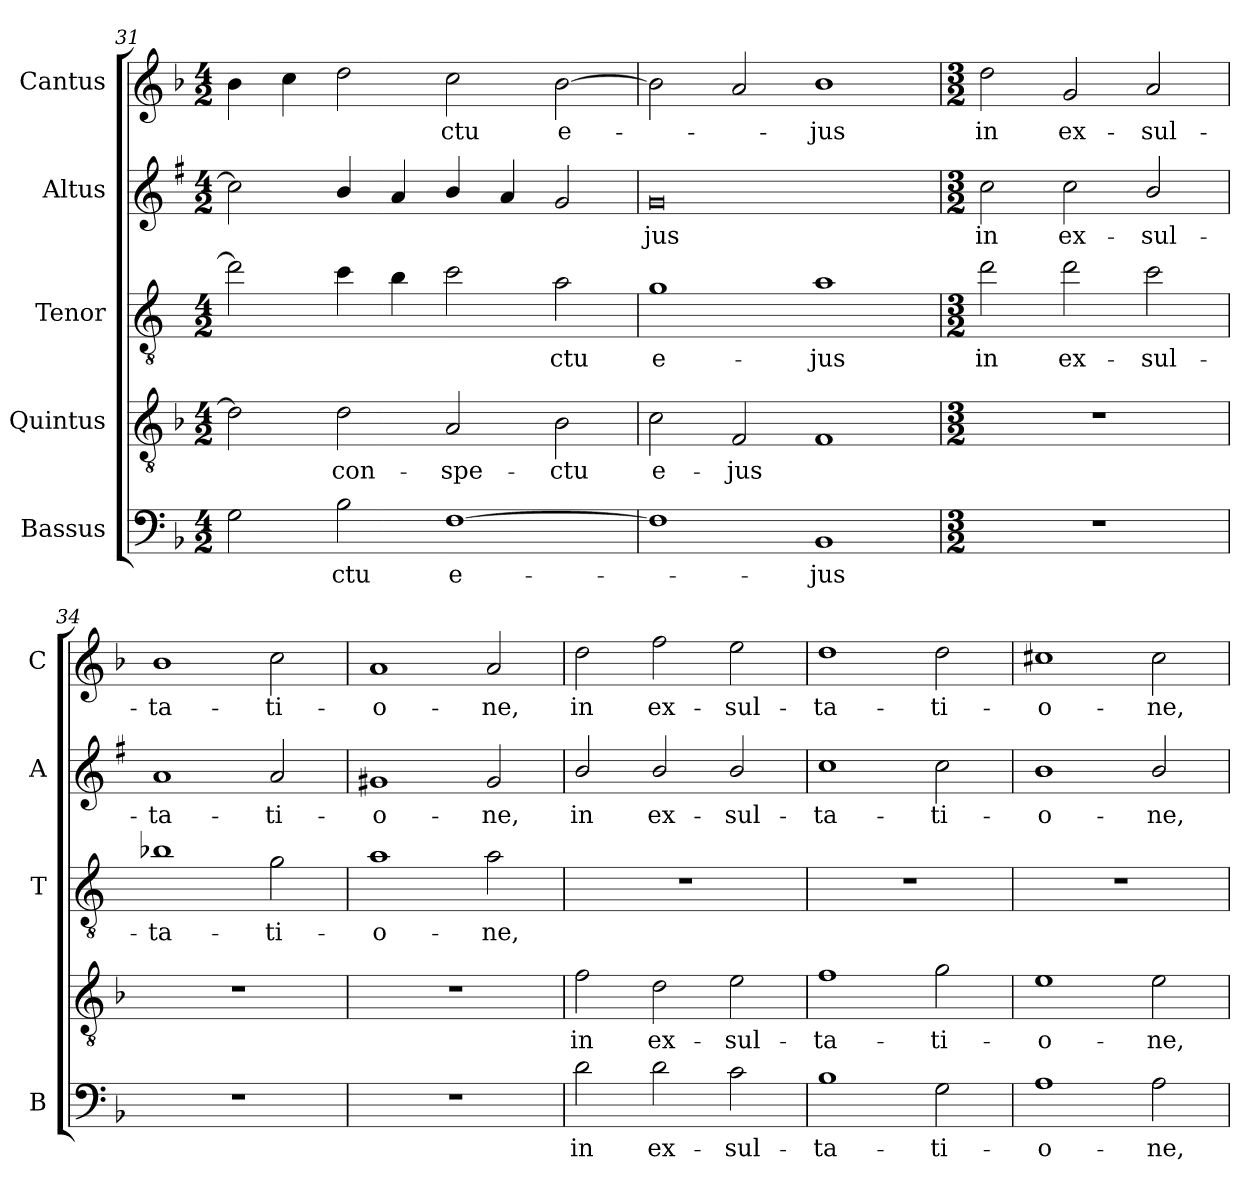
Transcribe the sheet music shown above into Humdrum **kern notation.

**kern	**text	**kern	**text	**kern	**text	**kern	**text	**kern	**text
*part5	*part5	*part4	*part4	*part3	*part3	*part2	*part2	*part1	*part1
*staff5	*staff5	*staff4	*staff4	*staff3	*staff3	*staff2	*staff2	*staff1	*staff1
*I"Bassus	*	*I"Quintus	*	*I"Tenor	*	*I"Altus	*	*I"Cantus	*
*I'B	*	*	*	*I'T	*	*I'A	*	*I'C	*
*clefF4	*	*clefGv2	*	*clefGv2	*	*clefG2	*	*clefG2	*
*	*	*	*	*ITrd4c7	*	*ITrd1c2	*	*	*
*k[b-]	*	*k[b-]	*	*k[b-]	*	*k[b-]	*	*k[b-]	*
*F:	*	*F:	*	*F:	*	*F:	*	*F:	*
*M4/2	*	*M4/2	*	*M4/2	*	*M4/2	*	*M4/2	*
=31	=31	=31	=31	=31	=31	=31	=31	=31	=31
2G\	.	2d\]	.	2g\]	.	2b-\]	.	4b-\	.
.	.	.	.	.	.	.	.	4cc\	.
!	!LO:LY:b	!	!LO:LY:b	!	!	!	!	!	!
2B-\	-ctu	2d\	con-	4f\	.	4a/	.	2dd\	.
.	.	.	.	4e\	.	4g/	.	.	.
!	!LO:LY:b	!	!LO:LY:b	!	!	!	!	!	!LO:LY:b
[1F	e-	2A/	-spe-	2f\	.	4a/	.	2cc\	-ctu
.	.	.	.	.	.	4g/	.	.	.
!	!	!	!LO:LY:b	!	!LO:LY:b	!	!	!	!LO:LY:b
.	.	2B-\	-ctu	2d\	-ctu	2f/	.	[2b-\	e-
=32	=32	=32	=32	=32	=32	=32	=32	=32	=32
!	!	!	!LO:LY:b	!	!LO:LY:b	!	!LO:LY:b	!	!
1F]	.	2c\	e-	1c	e-	0f	-jus	2b-\]	.
!	!	!	!LO:LY:b	!	!	!	!	!	!
.	.	2F/	-jus	.	.	.	.	2a/	.
!	!LO:LY:b	!	!	!	!LO:LY:b	!	!	!	!LO:LY:b
1BB-	-jus	1F	.	1d	-jus	.	.	1b-	-jus
=33	=33	=33	=33	=33	=33	=33	=33	=33	=33
*M3/2	*	*M3/2	*	*M3/2	*	*M3/2	*	*M3/2	*
!	!	!	!	!	!LO:LY:b	!	!LO:LY:b	!	!LO:LY:b
1.r	.	1.r	.	2g\	in	2b-\	in	2dd\	in
!	!	!	!	!	!LO:LY:b	!	!LO:LY:b	!	!LO:LY:b
.	.	.	.	2g\	ex-	2b-\	ex-	2g/	ex-
!	!	!	!	!	!LO:LY:b	!	!LO:LY:b	!	!LO:LY:b
.	.	.	.	2f\	-sul-	2a/	-sul-	2a/	-sul-
=34	=34	=34	=34	=34	=34	=34	=34	=34	=34
!	!	!	!	!	!LO:LY:b	!	!LO:LY:b	!	!LO:LY:b
1.r	.	1.r	.	1e-X	-ta-	1g	-ta-	1b-	-ta-
!	!	!	!	!	!LO:LY:b	!	!LO:LY:b	!	!LO:LY:b
.	.	.	.	2c\	-ti-	2g/	-ti-	2cc\	-ti-
=35	=35	=35	=35	=35	=35	=35	=35	=35	=35
!	!	!	!	!	!LO:LY:b	!	!LO:LY:b	!	!LO:LY:b
1.r	.	1.r	.	1d	-o-	1f#X	-o-	1a	-o-
!	!	!	!	!	!LO:LY:b	!	!LO:LY:b	!	!LO:LY:b
.	.	.	.	2d\	-ne,	2f#/	-ne,	2a/	-ne,
!!LO:PB:g=z
=36	=36	=36	=36	=36	=36	=36	=36	=36	=36
!	!LO:LY:b	!	!LO:LY:b	!	!	!	!LO:LY:b	!	!LO:LY:b
2d\	in	2f\	in	1.r	.	2a/	in	2dd\	in
!	!LO:LY:b	!	!LO:LY:b	!	!	!	!LO:LY:b	!	!LO:LY:b
2d\	ex-	2d\	ex-	.	.	2a/	ex-	2ff\	ex-
!	!LO:LY:b	!	!LO:LY:b	!	!	!	!LO:LY:b	!	!LO:LY:b
2c\	-sul-	2e\	-sul-	.	.	2a/	-sul-	2ee\	-sul-
=37	=37	=37	=37	=37	=37	=37	=37	=37	=37
!	!LO:LY:b	!	!LO:LY:b	!	!	!	!LO:LY:b	!	!LO:LY:b
1B-	-ta-	1f	-ta-	1.r	.	1b-	-ta-	1dd	-ta-
!	!LO:LY:b	!	!LO:LY:b	!	!	!	!LO:LY:b	!	!LO:LY:b
2G\	-ti-	2g\	-ti-	.	.	2b-\	-ti-	2dd\	-ti-
=38	=38	=38	=38	=38	=38	=38	=38	=38	=38
!	!LO:LY:b	!	!LO:LY:b	!	!	!	!LO:LY:b	!	!LO:LY:b
1A	-o-	1e	-o-	1.r	.	1a	-o-	1cc#X	-o-
!	!LO:LY:b	!	!LO:LY:b	!	!	!	!LO:LY:b	!	!LO:LY:b
2A\	-ne,	2e\	-ne,	.	.	2a/	-ne,	2cc#\	-ne,
=	=	=	=	=	=	=	=	=	=
*-	*-	*-	*-	*-	*-	*-	*-	*-	*-
